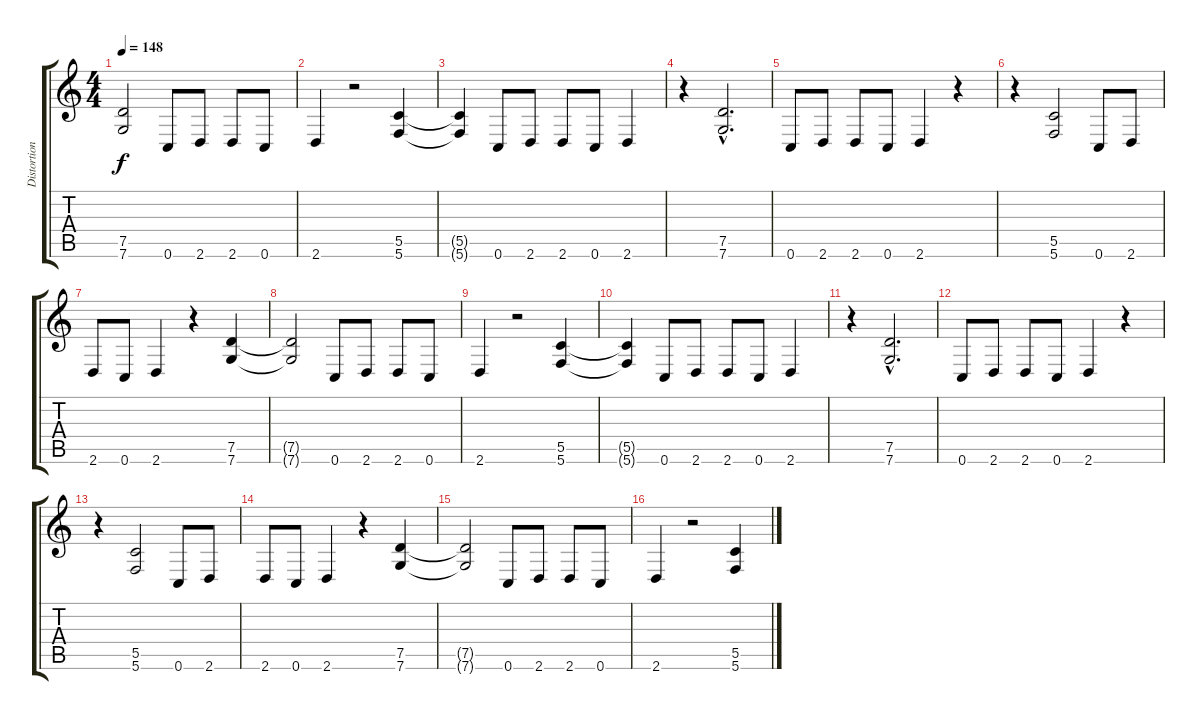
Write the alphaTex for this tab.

\track ("Distortion Guitar" "Distortion") {instrument distortionguitar}
\staff {score tabs}
\tuning (D4 A3 F3 C3 G2 C2) {hide}
\ts (4 4)
\tempo 148
\clef g2
\ks c
(7.5{t} 7.6{t}).2{dy f} 0.6.8 2.6.8 2.6.8 0.6.8 |
2.6.4 r.2 (5.5 5.6).4 |
(5.5{t} 5.6{t}).4 0.6.8 2.6.8 2.6.8 0.6.8 2.6.4 |
r.4 (7.5{hac} 7.6{hac}).2{d} |
0.6.8 2.6.8 2.6.8 0.6.8 2.6.4 r.4 |
r.4 (5.5 5.6).2 0.6.8 2.6.8 |
2.6.8 0.6.8 2.6.4 r.4 (7.5 7.6).4 |
(7.5{t} 7.6{t}).2 0.6.8 2.6.8 2.6.8 0.6.8 |
2.6.4 r.2 (5.5 5.6).4 |
(5.5{t} 5.6{t}).4 0.6.8 2.6.8 2.6.8 0.6.8 2.6.4 |
r.4 (7.5{hac} 7.6{hac}).2{d} |
0.6.8 2.6.8 2.6.8 0.6.8 2.6.4 r.4 |
r.4 (5.5 5.6).2 0.6.8 2.6.8 |
2.6.8 0.6.8 2.6.4 r.4 (7.5 7.6).4 |
(7.5{t} 7.6{t}).2 0.6.8 2.6.8 2.6.8 0.6.8 |
2.6.4 r.2 (5.5 5.6).4
